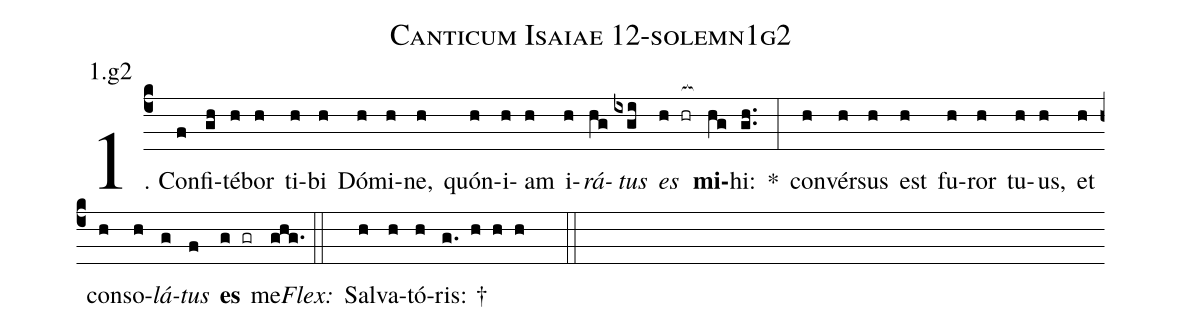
name: Canticum Isaiae 12-solemn1g2;
annotation: 1.g2;
%%
(c4)1. Con(f)fi(gh)té(h)bor(h) ti(h)bi(h) Dó(h)mi(h)ne,(h) quón(h)i(h)am(h) i(h)<i>rá</i>(hg)<i>tus</i>(ixgi) <i>es</i>(h hr[ocb:1{]) <b>mi</b>(hg[ocb:0}])hi:(gh..) *(:) con(h)vér(h)sus(h) est(h) fu(h)ror(h) tu(h)us,(h) et(h) con(h)so(h)<i>lá</i>(g)<i>tus</i>(f) <b>es</b>(g gr) me.(ghg.) (::)
<i>Flex:</i>()  Sal(h)va(h)tó(h)ris: †(g. h h h  ::)
